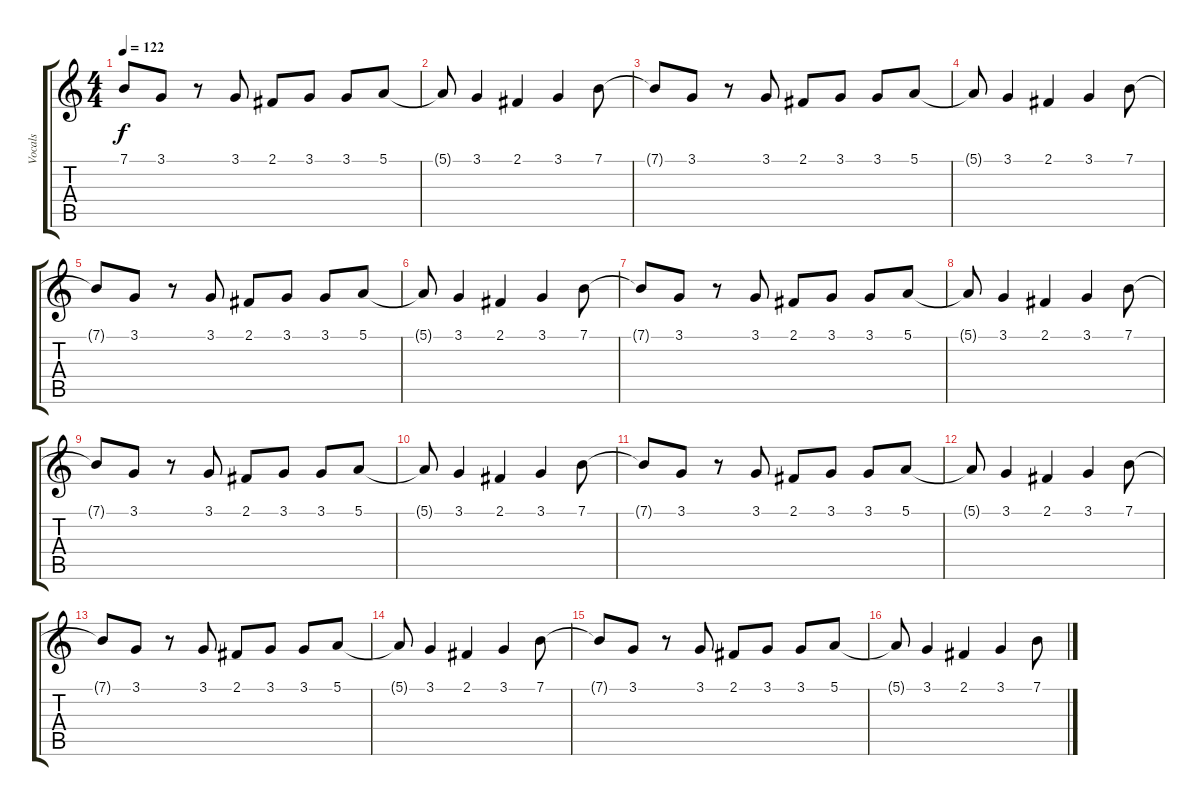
\track ("Vocals" "Vocals") {instrument lead2sawtooth}
\staff {score tabs}
\tuning (E4 B3 G3 D3 A2 E2) {hide}
\ts (4 4)
\tempo 122
\clef g2
\ks c
7.1{t}.8{dy f} 3.1.8 r.8 3.1.8 2.1.8 3.1.8 3.1.8 5.1.8 |
5.1{t}.8 3.1.4 2.1.4 3.1.4 7.1.8 |
7.1{t}.8 3.1.8 r.8 3.1.8 2.1.8 3.1.8 3.1.8 5.1.8 |
5.1{t}.8 3.1.4 2.1.4 3.1.4 7.1.8 |
7.1{t}.8 3.1.8 r.8 3.1.8 2.1.8 3.1.8 3.1.8 5.1.8 |
5.1{t}.8 3.1.4 2.1.4 3.1.4 7.1.8 |
7.1{t}.8 3.1.8 r.8 3.1.8 2.1.8 3.1.8 3.1.8 5.1.8 |
5.1{t}.8 3.1.4 2.1.4 3.1.4 7.1.8 |
7.1{t}.8 3.1.8 r.8 3.1.8 2.1.8 3.1.8 3.1.8 5.1.8 |
5.1{t}.8 3.1.4 2.1.4 3.1.4 7.1.8 |
7.1{t}.8 3.1.8 r.8 3.1.8 2.1.8 3.1.8 3.1.8 5.1.8 |
5.1{t}.8 3.1.4 2.1.4 3.1.4 7.1.8 |
7.1{t}.8 3.1.8 r.8 3.1.8 2.1.8 3.1.8 3.1.8 5.1.8 |
5.1{t}.8 3.1.4 2.1.4 3.1.4 7.1.8 |
7.1{t}.8 3.1.8 r.8 3.1.8 2.1.8 3.1.8 3.1.8 5.1.8 |
5.1{t}.8 3.1.4 2.1.4 3.1.4 7.1.8
